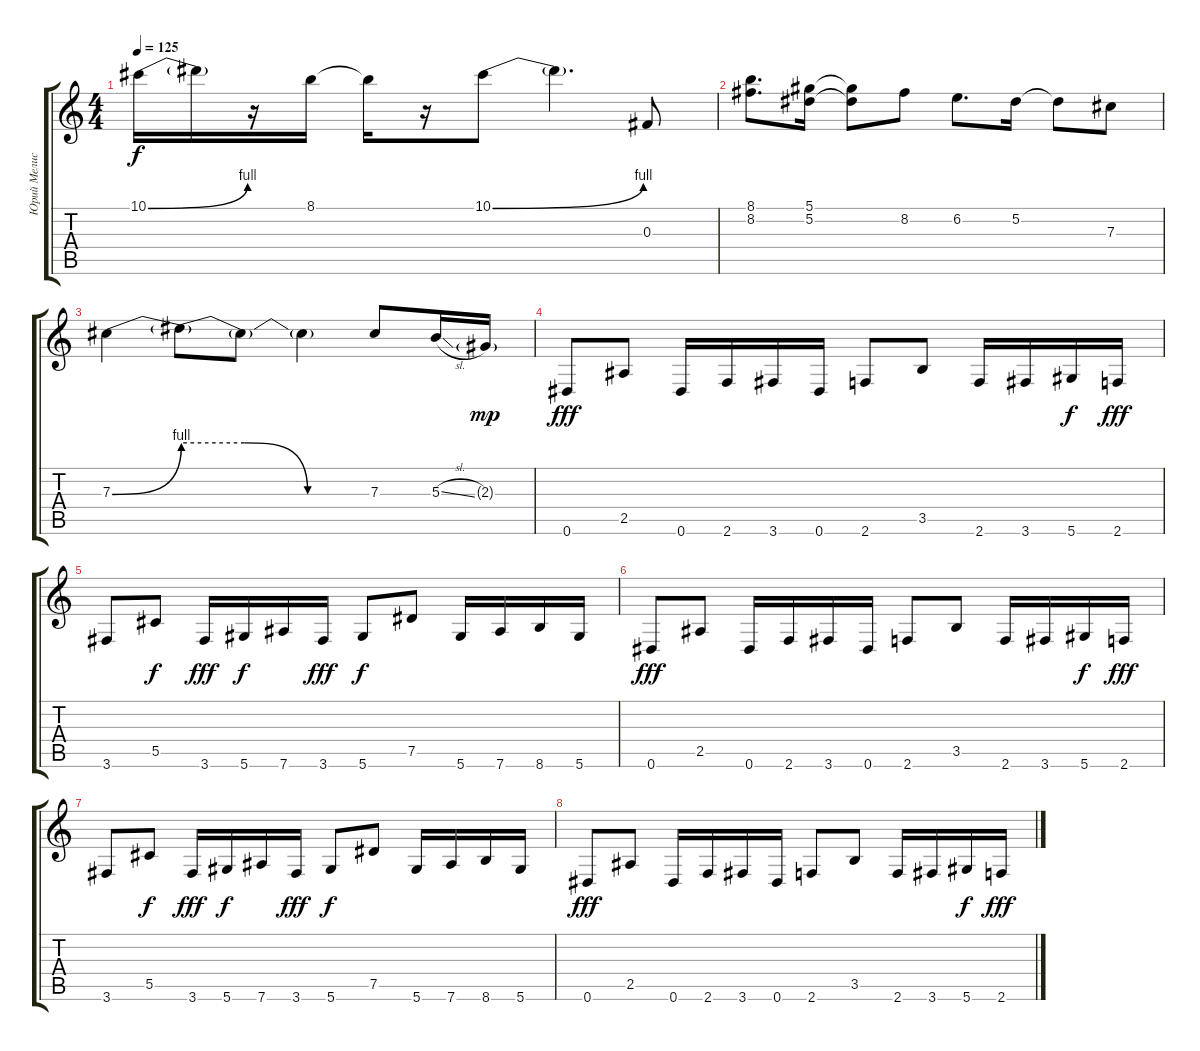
\track ("Юрий Мелисов" "Юрий Мелис") {instrument distortionguitar}
\staff {score tabs}
\tuning (Eb4 Bb3 Gb3 Db3 Ab2 Eb2) {hide}
\ts (4 4)
\tempo 125
\clef g2
\ks c
10.1{be (bend 0 0 60 4)}.16{dy f} 10.1{t}.16 r.16 8.1.16 8.1{t}.16 r.16 10.1{be (bend 0 0 60 4)}.8 10.1{t}.4{d} 0.3.8 |
(8.1 8.2).8{d} (5.1 5.2).16 (5.1{t} 5.2{t}).8 8.2.8 6.2.8{d} 5.2.16 5.2{t}.8 7.3.8 |
7.3{be (bend 0 0 60 4)}.4 7.3{be (custom 0 4 20 4 40 0 60 0) t}.8 7.3{t}.8 7.3{t}.4 7.3.8 5.3{sl}.16 2.3{g}.16{dy mp} |
0.6.8{dy fff balance 8} 2.5.8 0.6.16 2.6.16 3.6.16 0.6.16 2.6.8 3.5.8 2.6.16 3.6.16 5.6.16{dy f} 2.6.16{dy fff} |
3.6.8 5.5.8{dy f} 3.6.16{dy fff} 5.6.16{dy f} 7.6.16 3.6.16{dy fff} 5.6.8{dy f} 7.5.8 5.6.16 7.6.16 8.6.16 5.6.16 |
0.6.8{dy fff} 2.5.8 0.6.16 2.6.16 3.6.16 0.6.16 2.6.8 3.5.8 2.6.16 3.6.16 5.6.16{dy f} 2.6.16{dy fff} |
3.6.8 5.5.8{dy f} 3.6.16{dy fff} 5.6.16{dy f} 7.6.16 3.6.16{dy fff} 5.6.8{dy f} 7.5.8 5.6.16 7.6.16 8.6.16 5.6.16 |
0.6.8{dy fff} 2.5.8 0.6.16 2.6.16 3.6.16 0.6.16 2.6.8 3.5.8 2.6.16 3.6.16 5.6.16{dy f} 2.6.16{dy fff}
